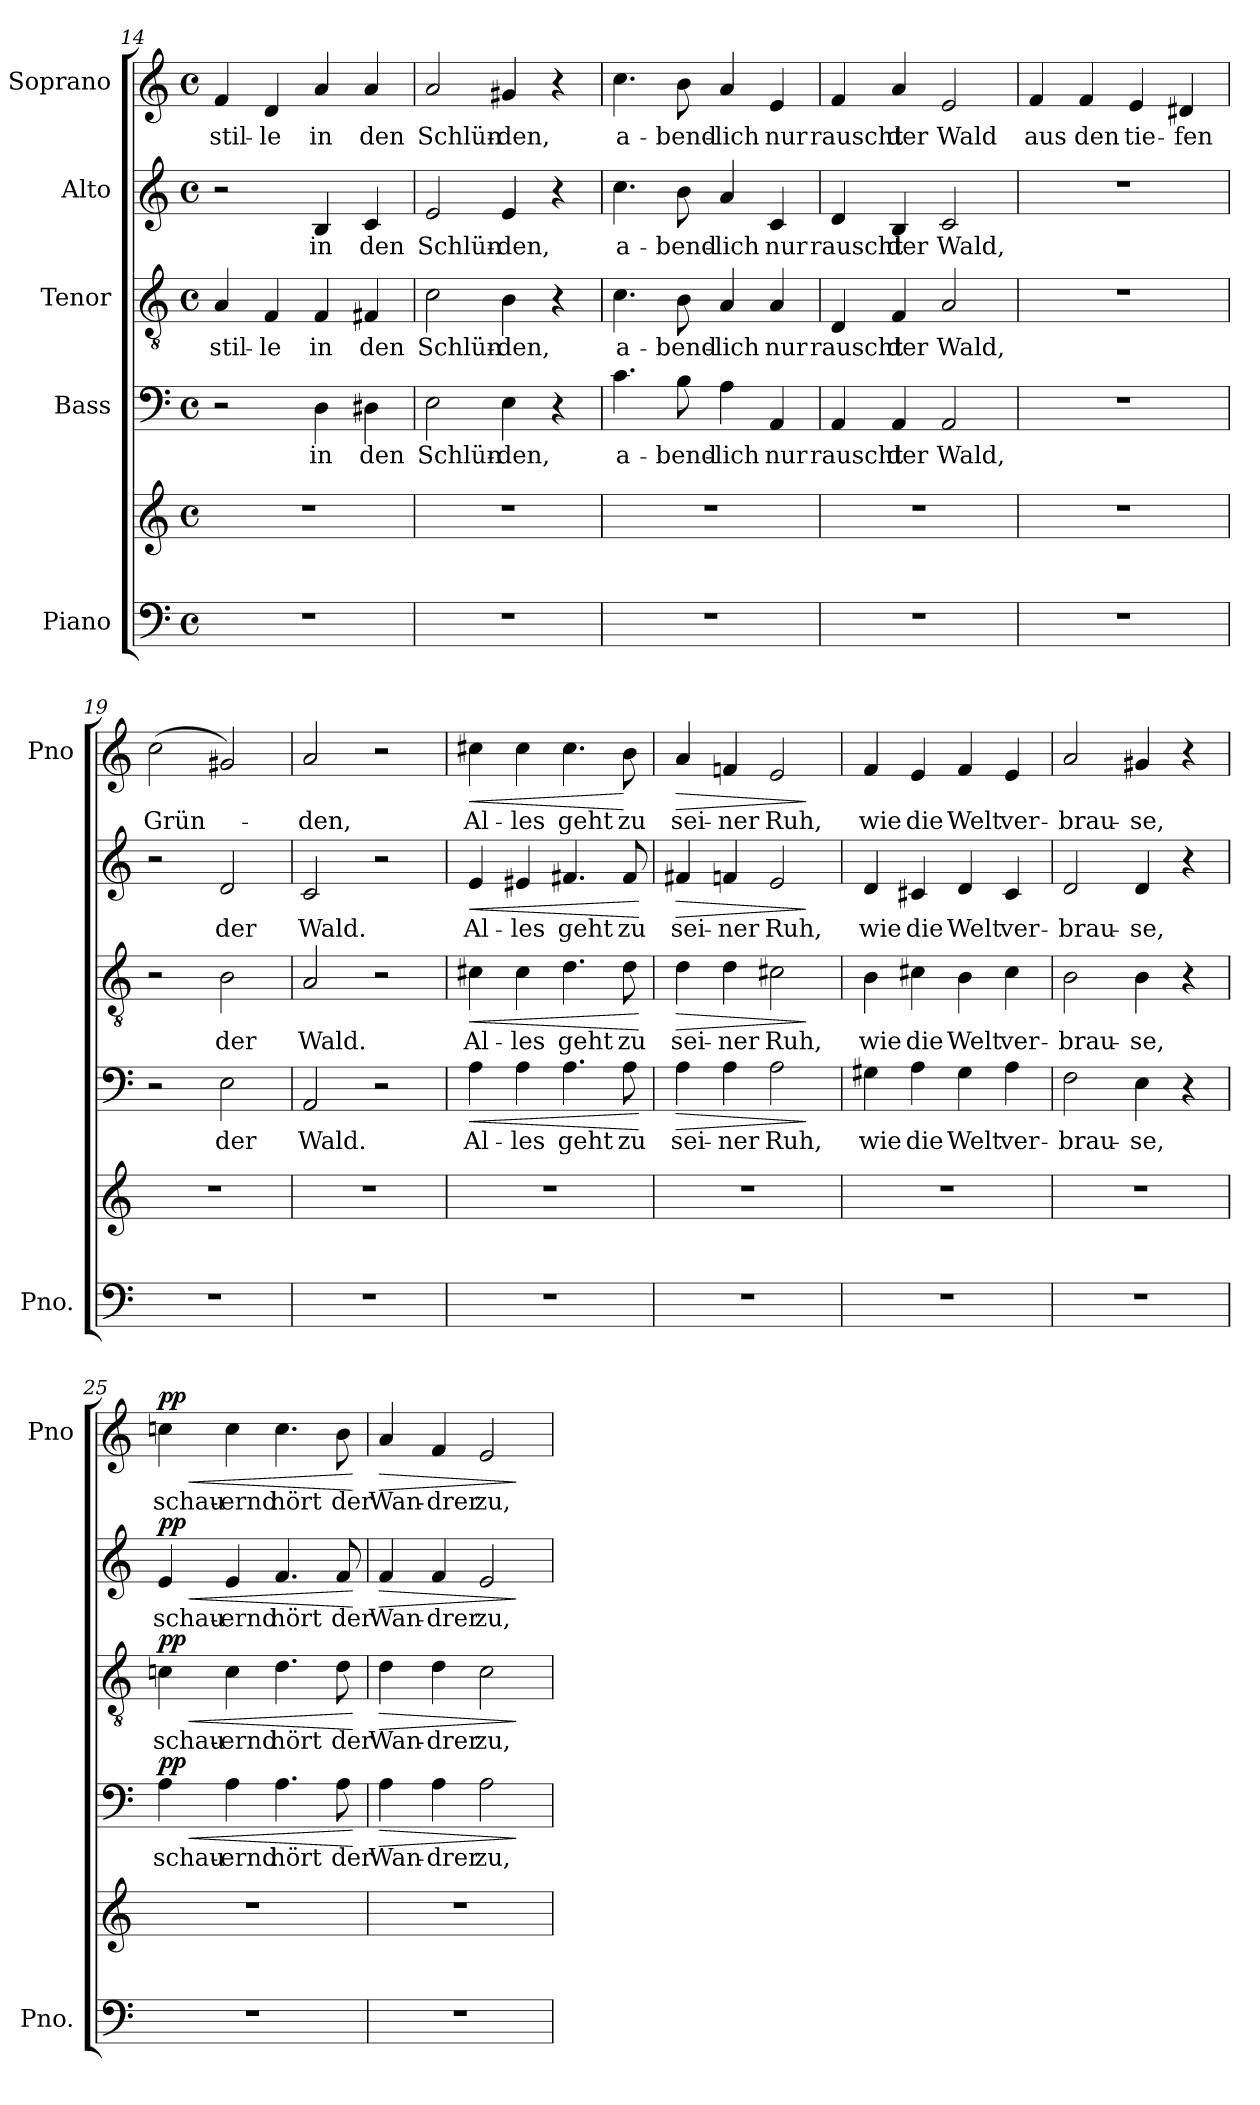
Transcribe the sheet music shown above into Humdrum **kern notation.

**kern	**kern	**kern	**text	**dynam	**kern	**text	**dynam	**kern	**text	**dynam	**kern	**text	**dynam
*part5	*part5	*part4	*part4	*part4	*part3	*part3	*part3	*part2	*part2	*part2	*part1	*part1	*part1
*staff6	*staff5	*staff4	*staff4	*staff4	*staff3	*staff3	*staff3	*staff2	*staff2	*staff2	*staff1	*staff1	*staff1
*I"Piano	*	*I"Bass	*	*	*I"Tenor	*	*	*I"Alto	*	*	*I"Soprano	*	*
*I'Pno.	*	*	*	*	*	*	*	*	*	*	*I'Pno	*	*
*clefF4	*clefG2	*clefF4	*	*	*clefGv2	*	*	*clefG2	*	*	*clefG2	*	*
*k[]	*k[]	*k[]	*	*	*k[]	*	*	*k[]	*	*	*k[]	*	*
*C:	*C:	*C:	*	*	*C:	*	*	*C:	*	*	*C:	*	*
*M4/4	*M4/4	*M4/4	*	*	*M4/4	*	*	*M4/4	*	*	*M4/4	*	*
*met(c)	*met(c)	*met(c)	*	*	*met(c)	*	*	*met(c)	*	*	*met(c)	*	*
=14	=14	=14	=14	=14	=14	=14	=14	=14	=14	=14	=14	=14	=14
1r	1r	2r	.	.	4A/	stil-	.	2r	.	.	4f/	stil-	.
.	.	.	.	.	4F/	-le	.	.	.	.	4d/	-le	.
.	.	4D\	in	.	4F/	in	.	4B/	in	.	4a/	in	.
.	.	4D#X\	den	.	4F#X/	den	.	4c/	den	.	4a/	den	.
=15	=15	=15	=15	=15	=15	=15	=15	=15	=15	=15	=15	=15	=15
1r	1r	2E\	Schlün-	.	2c\	Schlün-	.	2e/	Schlün-	.	2a/	Schlün-	.
.	.	4E\	-den,	.	4B\	-den,	.	4e/	-den,	.	4g#X/	-den,	.
.	.	4r	.	.	4r	.	.	4r	.	.	4r	.	.
=16	=16	=16	=16	=16	=16	=16	=16	=16	=16	=16	=16	=16	=16
1r	1r	4.c\	a-	.	4.c\	a-	.	4.cc\	a-	.	4.cc\	a-	.
.	.	8B\	-bend-	.	8B\	-bend-	.	8b\	-bend-	.	8b\	-bend-	.
.	.	4A\	-lich	.	4A/	-lich	.	4a/	-lich	.	4a/	-lich	.
.	.	4AA/	nur	.	4A/	nur	.	4c/	nur	.	4e/	nur	.
=17	=17	=17	=17	=17	=17	=17	=17	=17	=17	=17	=17	=17	=17
1r	1r	4AA/	rauscht	.	4D/	rauscht	.	4d/	rauscht	.	4f/	rauscht	.
.	.	4AA/	der	.	4F/	der	.	4B/	der	.	4a/	der	.
.	.	2AA/	Wald,	.	2A/	Wald,	.	2c/	Wald,	.	2e/	Wald	.
!!LO:PB:g=z
=18	=18	=18	=18	=18	=18	=18	=18	=18	=18	=18	=18	=18	=18
1r	1r	1r	.	.	1r	.	.	1r	.	.	4f/	aus	.
.	.	.	.	.	.	.	.	.	.	.	4f/	den	.
.	.	.	.	.	.	.	.	.	.	.	4e/	tie-	.
.	.	.	.	.	.	.	.	.	.	.	4d#X/	-fen	.
=19	=19	=19	=19	=19	=19	=19	=19	=19	=19	=19	=19	=19	=19
1r	1r	2r	.	.	2r	.	.	2r	.	.	(2cc\	Grün-	.
.	.	2E\	der	.	2B\	der	.	2d/	der	.	2g#X/)	.	.
=20	=20	=20	=20	=20	=20	=20	=20	=20	=20	=20	=20	=20	=20
1r	1r	2AA/	Wald.	.	2A/	Wald.	.	2c/	Wald.	.	2a/	-den,	.
.	.	2r	.	.	2r	.	.	2r	.	.	2r	.	.
=21	=21	=21	=21	=21	=21	=21	=21	=21	=21	=21	=21	=21	=21
!	!	!	!	!LO:HP:b	!	!	!LO:HP:b	!	!	!LO:HP:b	!	!	!LO:HP:b
1r	1r	4A\	Al-	<	4c#X\	Al-	<	4e/	Al-	<	4cc#X\	Al-	<
.	.	4A\	-les	.	4c#\	-les	.	4e#X/	-les	.	4cc#\	-les	.
.	.	4.A\	geht	.	4.d\	geht	.	4.f#X/	geht	.	4.cc#\	geht	.
.	.	8A\	zu	.	8d\	zu	.	8f#/	zu	.	8b\	zu	[
.	.	.	.	[	.	.	[	.	.	[	.	.	.
=22	=22	=22	=22	=22	=22	=22	=22	=22	=22	=22	=22	=22	=22
!	!	!	!	!LO:HP:b	!	!	!LO:HP:b	!	!	!LO:HP:b	!	!	!LO:HP:b
1r	1r	4A\	sei-	>	4d\	sei-	>	4f#X/	sei-	>	4a/	sei-	>
.	.	4A\	-ner	.	4d\	-ner	.	4fn/	-ner	.	4fn/	-ner	.
.	.	2A\	Ruh,	.	2c#X\	Ruh,	.	2e/	Ruh,	.	2e/	Ruh,	.
.	.	.	.	]	.	.	]	.	.	]	.	.	]
=23	=23	=23	=23	=23	=23	=23	=23	=23	=23	=23	=23	=23	=23
1r	1r	4G#X\	wie	.	4B\	wie	.	4d/	wie	.	4f/	wie	.
.	.	4A\	die	.	4c#X\	die	.	4c#X/	die	.	4e/	die	.
.	.	4G#\	Welt	.	4B\	Welt	.	4d/	Welt	.	4f/	Welt	.
.	.	4A\	ver-	.	4c#\	ver-	.	4c#/	ver-	.	4e/	ver-	.
=24	=24	=24	=24	=24	=24	=24	=24	=24	=24	=24	=24	=24	=24
1r	1r	2F\	-brau-	.	2B\	-brau-	.	2d/	-brau-	.	2a/	-brau-	.
.	.	4E\	-se,	.	4B\	-se,	.	4d/	-se,	.	4g#X/	-se,	.
.	.	4r	.	.	4r	.	.	4r	.	.	4r	.	.
!!LO:LB:g=z
=25	=25	=25	=25	=25	=25	=25	=25	=25	=25	=25	=25	=25	=25
!	!	!	!	!LO:HP:b	!	!	!LO:HP:b	!	!	!LO:HP:b	!	!	!LO:HP:b
!	!	!	!	!LO:DY:n=1:a	!	!	!LO:DY:n=1:a	!	!	!LO:DY:n=1:a	!	!	!LO:DY:n=1:a
1r	1r	4A\	schau-	< pp	4cn\	schau-	< pp	4e/	schau-	< pp	4ccn\	schau-	< pp
.	.	4A\	-ernd	.	4c\	-ernd	.	4e/	-ernd	.	4cc\	-ernd	.
.	.	4.A\	hört	.	4.d\	hört	.	4.f/	hört	.	4.cc\	hört	.
.	.	8A\	der	.	8d\	der	.	8f/	der	.	8b\	der	.
.	.	.	.	[	.	.	[	.	.	[	.	.	[
=26	=26	=26	=26	=26	=26	=26	=26	=26	=26	=26	=26	=26	=26
!	!	!	!	!LO:HP:b	!	!	!LO:HP:b	!	!	!LO:HP:b	!	!	!LO:HP:b
1r	1r	4A\	Wan-	>	4d\	Wan-	>	4f/	Wan-	>	4a/	Wan-	>
.	.	4A\	-drer	.	4d\	-drer	.	4f/	-drer	.	4f/	-drer	.
.	.	2A\	zu,	.	2c\	zu,	.	2e/	zu,	.	2e/	zu,	.
.	.	.	.	]	.	.	]	.	.	]	.	.	]
=	=	=	=	=	=	=	=	=	=	=	=	=	=
*-	*-	*-	*-	*-	*-	*-	*-	*-	*-	*-	*-	*-	*-
